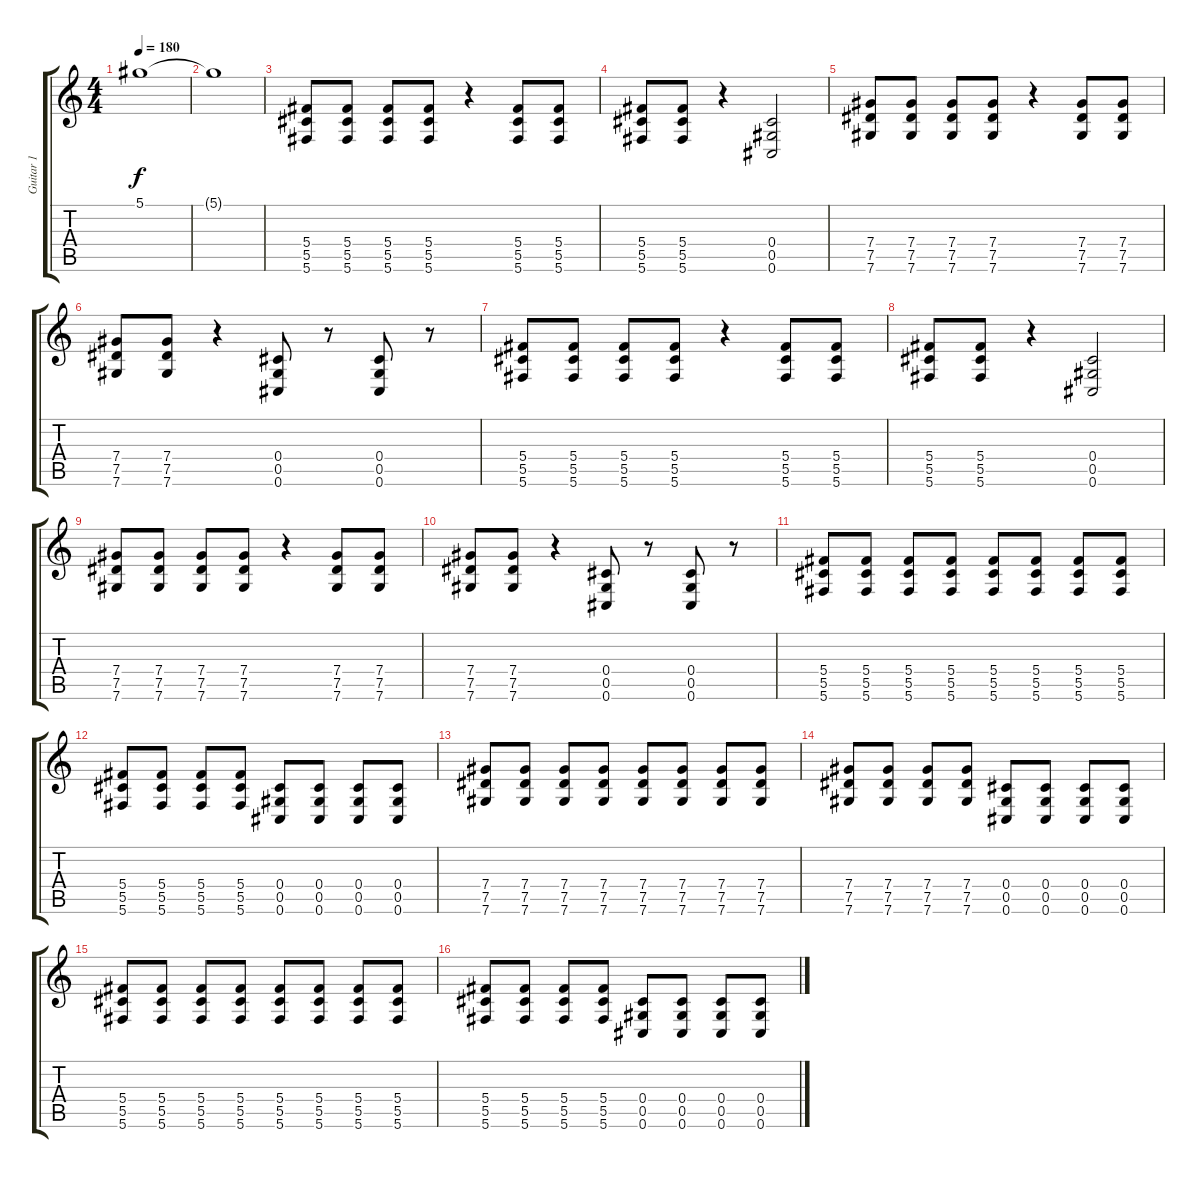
\track ("Guitar 1" "Guitar 1") {instrument distortionguitar}
\staff {score tabs}
\tuning (Eb4 Bb3 Gb3 Db3 Ab2 Db2) {hide}
\ts (4 4)
\tempo 180
\clef g2
\ks c
5.1{t}.1{dy f} |
5.1{t}.1 |
(5.4 5.5 5.6).8 (5.4 5.5 5.6).8 (5.4 5.5 5.6).8 (5.4 5.5 5.6).8 r.4 (5.4 5.5 5.6).8 (5.4 5.5 5.6).8 |
(5.4 5.5 5.6).8 (5.4 5.5 5.6).8 r.4 (0.4 0.5 0.6).2 |
(7.4 7.5 7.6).8 (7.4 7.5 7.6).8 (7.4 7.5 7.6).8 (7.4 7.5 7.6).8 r.4 (7.4 7.5 7.6).8 (7.4 7.5 7.6).8 |
(7.4 7.5 7.6).8 (7.4 7.5 7.6).8 r.4 (0.4 0.5 0.6).8 r.8 (0.4 0.5 0.6).8 r.8 |
(5.4 5.5 5.6).8 (5.4 5.5 5.6).8 (5.4 5.5 5.6).8 (5.4 5.5 5.6).8 r.4 (5.4 5.5 5.6).8 (5.4 5.5 5.6).8 |
(5.4 5.5 5.6).8 (5.4 5.5 5.6).8 r.4 (0.4 0.5 0.6).2 |
(7.4 7.5 7.6).8 (7.4 7.5 7.6).8 (7.4 7.5 7.6).8 (7.4 7.5 7.6).8 r.4 (7.4 7.5 7.6).8 (7.4 7.5 7.6).8 |
(7.4 7.5 7.6).8 (7.4 7.5 7.6).8 r.4 (0.4 0.5 0.6).8 r.8 (0.4 0.5 0.6).8 r.8 |
(5.4 5.5 5.6).8 (5.4 5.5 5.6).8 (5.4 5.5 5.6).8 (5.4 5.5 5.6).8 (5.4 5.5 5.6).8 (5.4 5.5 5.6).8 (5.4 5.5 5.6).8 (5.4 5.5 5.6).8 |
(5.4 5.5 5.6).8 (5.4 5.5 5.6).8 (5.4 5.5 5.6).8 (5.4 5.5 5.6).8 (0.4 0.5 0.6).8 (0.4 0.5 0.6).8 (0.4 0.5 0.6).8 (0.4 0.5 0.6).8 |
(7.4 7.5 7.6).8 (7.4 7.5 7.6).8 (7.4 7.5 7.6).8 (7.4 7.5 7.6).8 (7.4 7.5 7.6).8 (7.4 7.5 7.6).8 (7.4 7.5 7.6).8 (7.4 7.5 7.6).8 |
(7.4 7.5 7.6).8 (7.4 7.5 7.6).8 (7.4 7.5 7.6).8 (7.4 7.5 7.6).8 (0.4 0.5 0.6).8 (0.4 0.5 0.6).8 (0.4 0.5 0.6).8 (0.4 0.5 0.6).8 |
(5.4 5.5 5.6).8 (5.4 5.5 5.6).8 (5.4 5.5 5.6).8 (5.4 5.5 5.6).8 (5.4 5.5 5.6).8 (5.4 5.5 5.6).8 (5.4 5.5 5.6).8 (5.4 5.5 5.6).8 |
(5.4 5.5 5.6).8 (5.4 5.5 5.6).8 (5.4 5.5 5.6).8 (5.4 5.5 5.6).8 (0.4 0.5 0.6).8 (0.4 0.5 0.6).8 (0.4 0.5 0.6).8 (0.4 0.5 0.6).8
